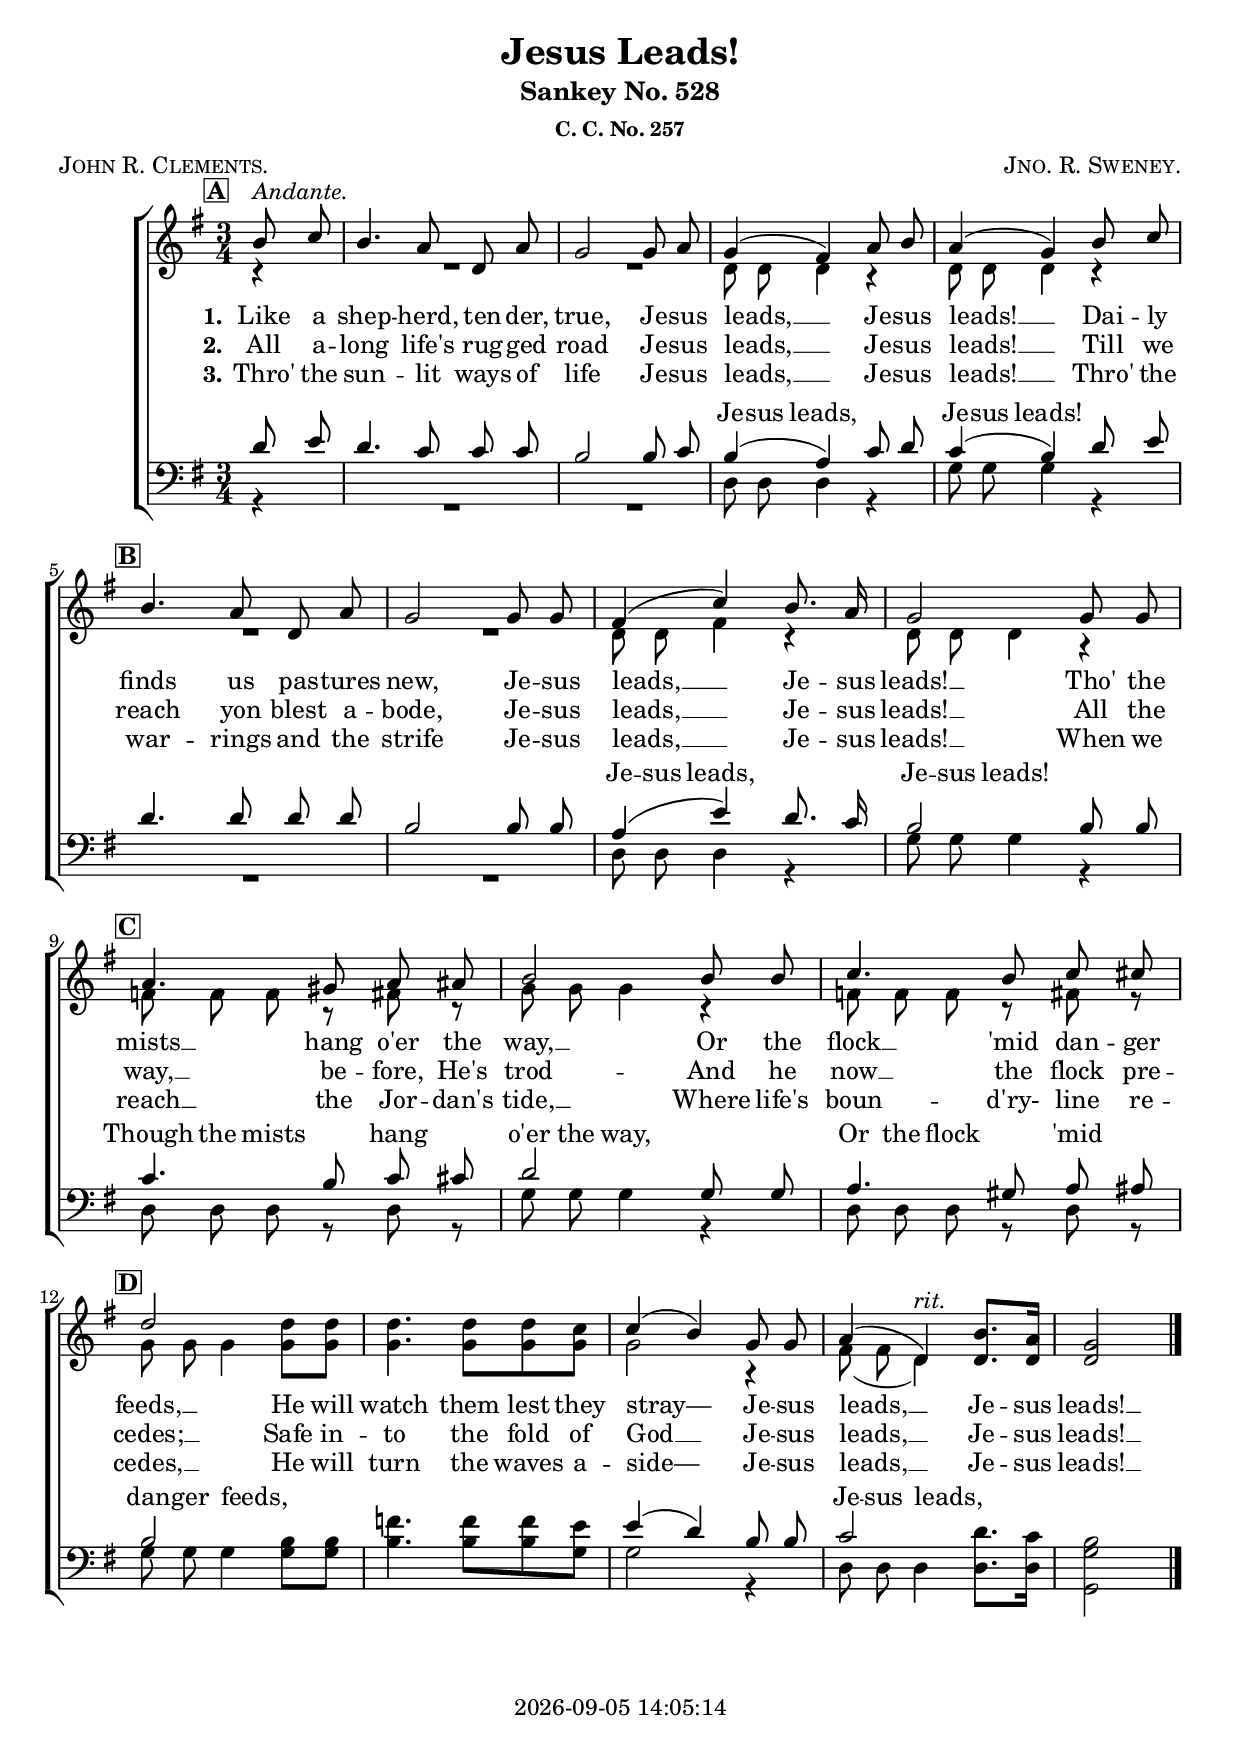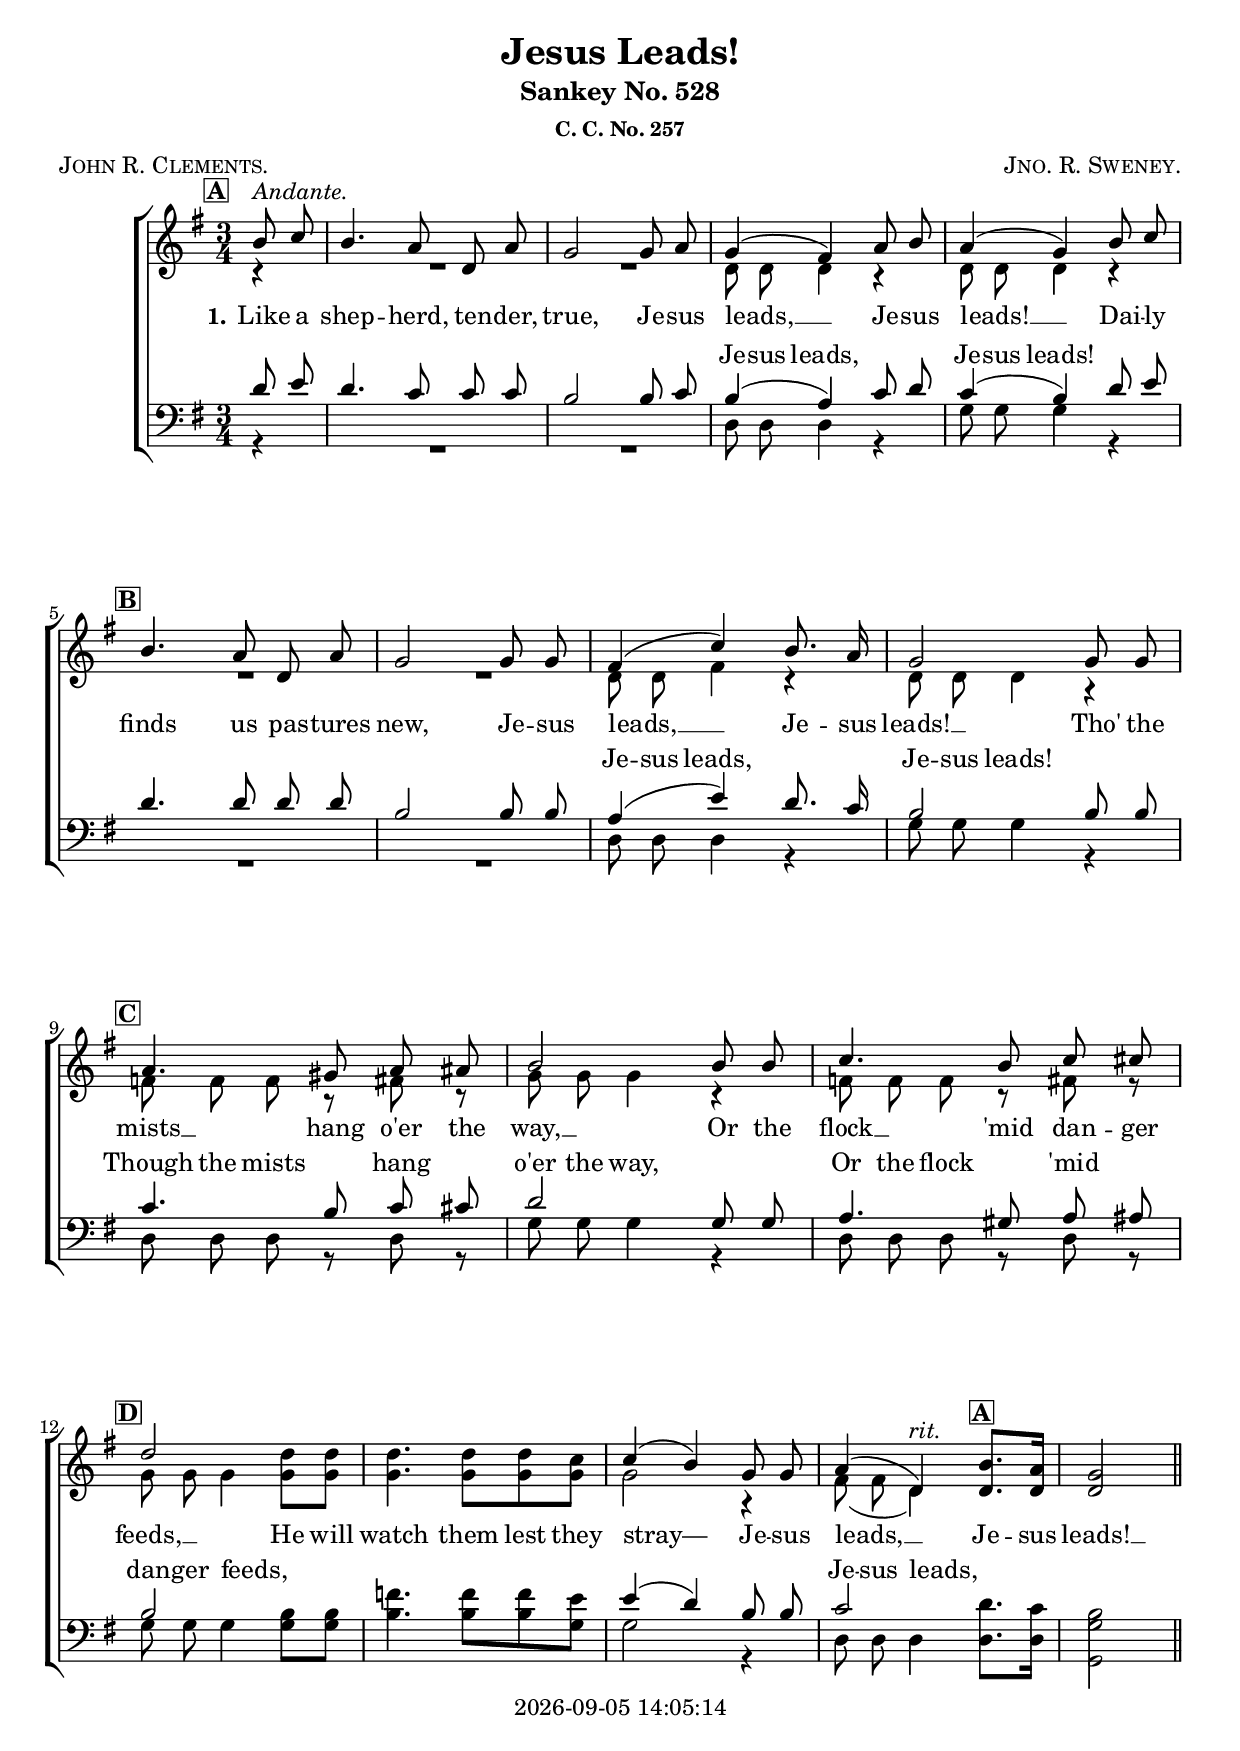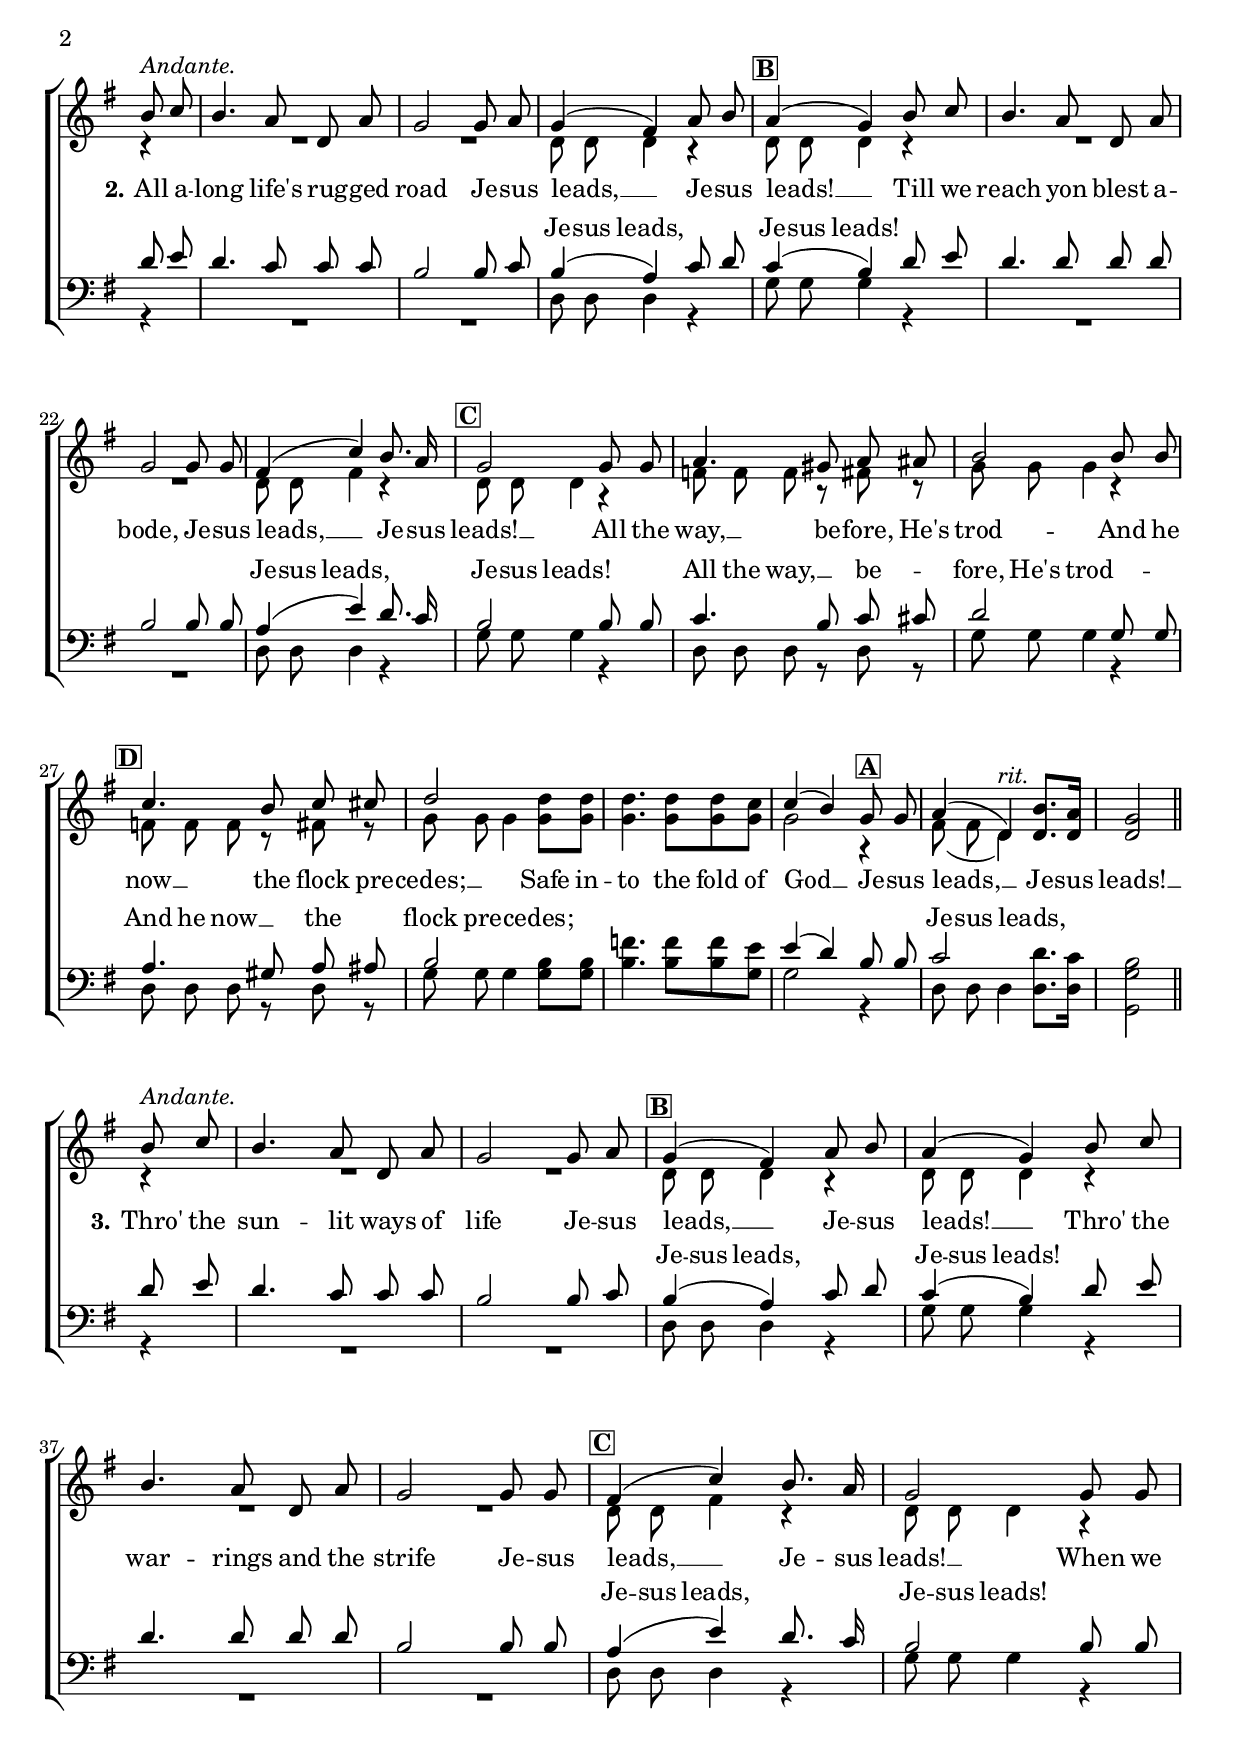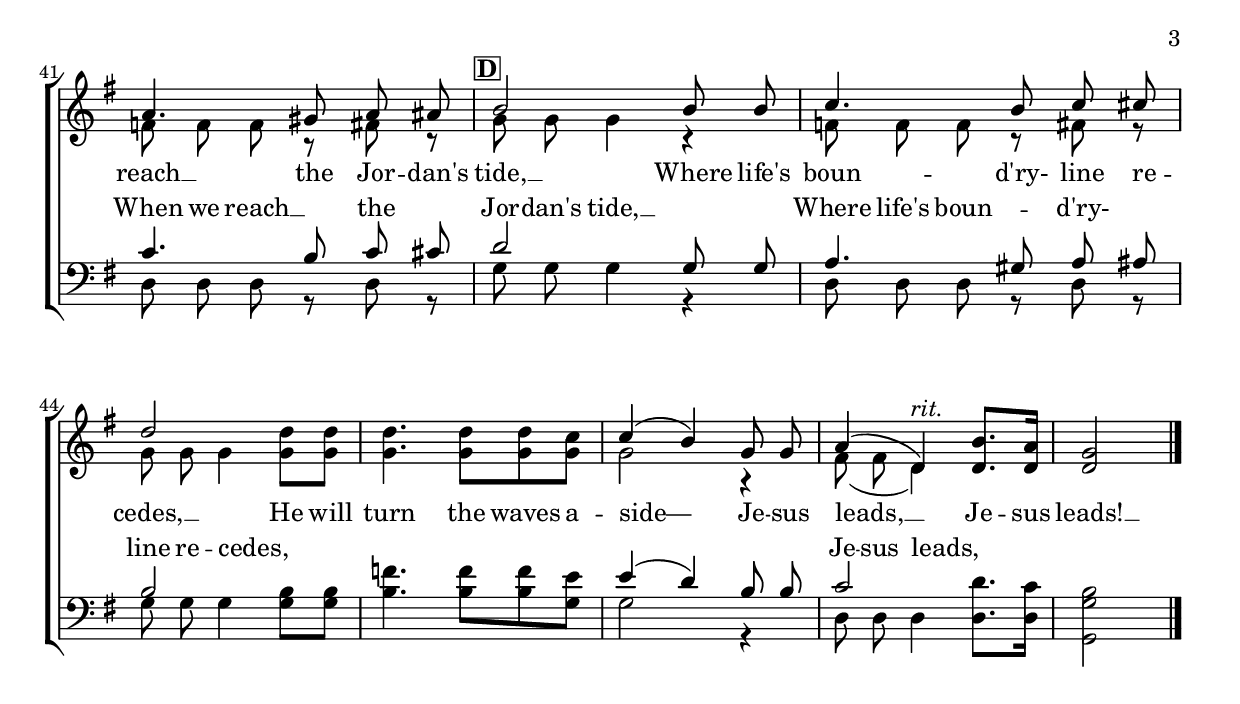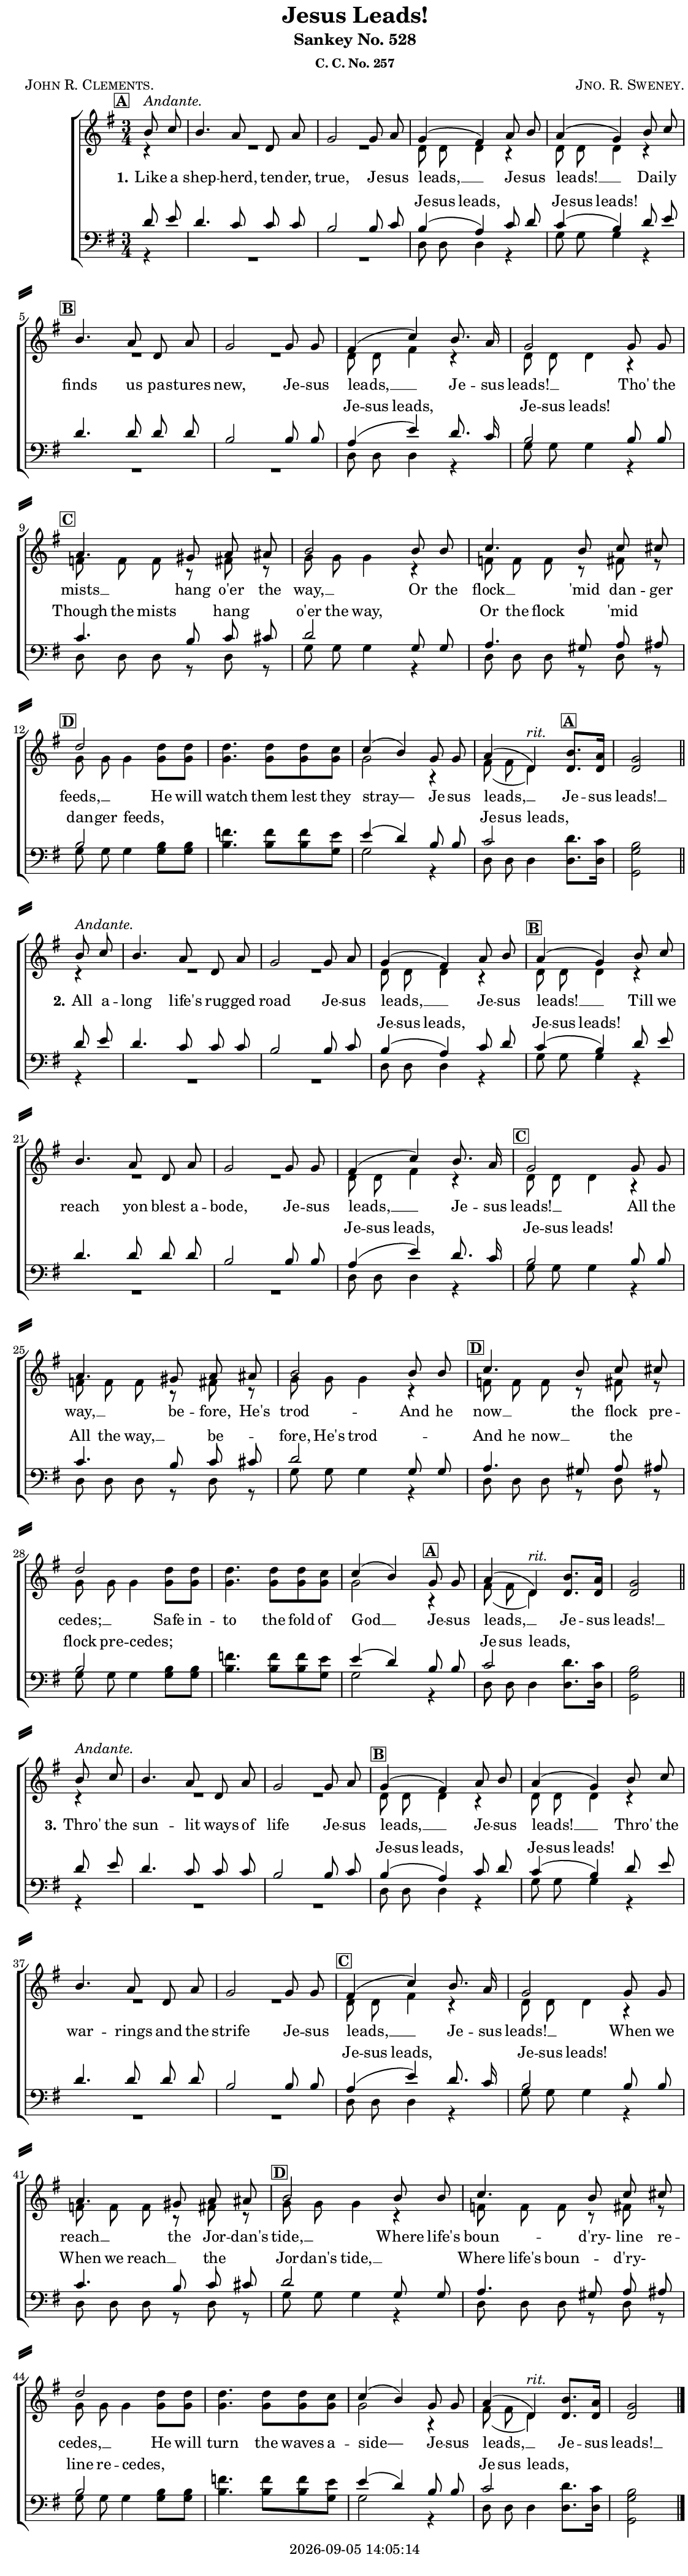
\version "2.22.1"

\include "articulate.ly"

today = #(strftime "%Y-%m-%d %H:%M:%S" (localtime (current-time)))

\header {
% centered at top
%  dedication  = "dedication"
  title       = "Jesus Leads!"
  subtitle    = "Sankey No. 528"
  subsubtitle = "C. C. No. 257"
%  instrument  = "instrument"
  
% arrangement of following lines:
%
%  poet    composer
%  meter   arranger
%  piece       opus

  composer    = \markup\smallCaps "Jno. R. Sweney."
%  arranger    = "arranger"
%  opus        = "opus"

  poet        = \markup\smallCaps "John R. Clements."
%  meter       = \markup\smallCaps "meter"
%  piece       = \markup\smallCaps "piece"

% centered at bottom
% tagline     = "tagline" % default lilypond version
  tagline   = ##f
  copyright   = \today
}

% #(set-global-staff-size 16)

global = {
  \key g \major
  \time 3/4
  \partial 4
}

RehearsalTrack = {
% \set Score.currentBarNumber = #5
  \textMark \markup { \box \bold "A" } s4 s2.*4
  \textMark \markup { \box \bold "B" }    s2.*4
  \textMark \markup { \box \bold "C" }    s2.*3
  \textMark \markup { \box \bold "D" }    s2.*3 s2
}

TempoTrack = {
  \set Score.tempoHideNote = ##t
  \tempo 4=120
}

nl = { \bar "||" \break }

soprano = \relative {
  \autoBeamOff
  b'8^\markup\italic Andante. c | b4. a8 d, a' | g2 8 a | g4(fis) a8 b | a4(g) b8 c |
  b4. a8 d, a' | g2 8 8 | fis4(c') b8. a16 | g2 8 8 |
  a4. gis8 a ais | b2 8 8 | c4. b8 c cis |
  d2 8 8 | 4. 8 8 c | 4(b) g8 8 | a4(d,^\markup\italic rit. ) b'8. a16 | g2
}

auto  = { \partCombineAutomatic }
apart = { \partCombineApart     }
pcc   = { \partCombineChords    }
  
alto = \relative {
  \autoBeamOff
  \apart r4 | R2. | R2. | d'8 8 4 r4 | 8 8 4 r4 |
  R2. | R2. | d8 8 fis4 r4 | d8 8 4 r |
  f8 8 8 r fis r | g8 8 4 r4 | f8 8 8 r fis r |
  \auto g8 8 4 8 8 | 4. 8 8 8 | 2 \apart r4 | fis8 (fis d4) \auto d8. 16 | 2
}

tenor = \relative {
  \autoBeamOff
  d'8 e | d4. c8 8 8 | b2 8 c | b4(a) c8 d | c4(b) d8 e |
  d4. 8 8 8 | b2 8 8 | a4(e') d8. c16 | b2 8 8 |
  c4. b8 c cis | d2 g,8 8 | a4. gis8 a ais |
  b2 8 8 | f'4. 8 8 e | 4(d) b8 8 | c2 d8. c16 | b2
}

bass = \relative {
  \autoBeamOff
  \apart r4 | R2. | R2. | d8 8 4 r | g8 8 4 r |
  R2. | R2. | d8 8 4 r | g8 8 4 r |
  d8 8 8 r d r | g g g4 r | d8 8 8 r d r |
  g8 8 4 \auto 8 8 | b4. 8 8 g | g2 \apart r4 | \auto d8 8 4 8. 16 | \pcc <g, g'>2
}

nom  = {   \set ignoreMelismata = ##t }
yesm = { \unset ignoreMelismata       }

chorus = \lyricmode {
}

chorusMen = \lyricmode {
  Je -- sus leads, Je -- sus leads!
  Je -- sus leads, Je -- sus leads!
  Though the mists hang o'er the way,
  Or the flock 'mid dan -- ger feeds,
  _ _ _ _ _ _ _
  Je -- sus leads, _ _ _
}

chorusMenSingle = \lyricmode {
  Je -- sus leads, Je -- sus leads!
  Je -- sus leads, Je -- sus leads!
  Though the mists hang o'er the way,
  Or the flock 'mid dan -- ger feeds,
  _ _ _ _ _ _ _
  Je -- sus leads, _ _ _
  Je -- sus leads, Je -- sus leads!
  Je -- sus leads, Je -- sus leads!
  All the way, __ be -- fore, He's trod --
  And he now __ the flock pre -- cedes;
  _ _ _ _ _ _ _
  Je -- sus leads, _ _ _
  Je -- sus leads, Je -- sus leads!
  Je -- sus leads, Je -- sus leads!
  When we reach __ the Jor -- dan's tide, __
  Where life's boun -- d'ry- line re -- cedes,
  _ _ _ _ _ _ _
  Je -- sus leads, _ _ _
}

verses = 3

wordsOne = \lyricmode {
  \set stanza = "1."
  Like a shep -- herd, ten -- der, true,
  Je -- sus leads, __ Je -- sus leads! __
  Dai -- ly finds us pas -- tures new,
  Je -- sus leads, __ Je -- sus leads! __
  Tho' the mists __ hang o'er the way, __
  Or the flock __ 'mid dan -- ger feeds, __
  He will watch them lest they stray—
  Je -- sus leads, __ Je -- sus leads! __
}
  
wordsTwo = \lyricmode {
  \set stanza = "2."
  All a -- long life's rug -- ged road
  Je -- sus leads, __ Je -- sus leads! __
  Till we reach yon blest a -- bode,
  Je -- sus leads, __ Je -- sus leads! __
  All the way, __ be -- fore, He's trod --
  And he now __ the flock pre -- cedes; __
  Safe in -- to the fold of God __
  Je -- sus leads, __ Je -- sus leads! __
}
  
wordsThree = \lyricmode {
  \set stanza = "3."
  Thro' the sun -- lit ways of life
  Je -- sus leads, __ Je -- sus leads! __
  Thro' the war -- rings and the strife
  Je -- sus leads, __ Je -- sus leads! __
  When we reach __ the Jor -- dan's tide, __
  Where life's boun -- d'ry- line re -- cedes, __
  He will turn the waves a -- side—
  Je -- sus leads, __ Je -- sus leads! __
}
  
wordsMidi = \lyricmode {
  \set stanza = "1."
  Like a shep -- herd, ten -- der, true,
  Je -- sus leads, __ Je -- sus leads! __
  Dai -- ly finds us pas -- tures new,
  Je -- sus leads, __ Je -- sus leads! __
  Tho' the mists __ hang o'er the way, __
  Or the flock __ 'mid dan -- ger feeds, __
  He will watch them lest they stray—
  Je -- sus leads, __ Je -- sus leads! __

  \set stanza = "2."
  All a -- long life's rug -- ged road
  Je -- sus leads, __ Je -- sus leads! __
  Till we reach yon blest a -- bode,
  Je -- sus leads, __ Je -- sus leads! __
  All the way, __ be -- fore, He's trod --
  And he now __ the flock pre -- cedes; __
  Safe in -- to the fold of God __
  Je -- sus leads, __ Je -- sus leads! __

  \set stanza = "3."
  Thro' the sun -- lit ways of life
  Je -- sus leads, __ Je -- sus leads! __
  Thro' the war -- rings and the strife
  Je -- sus leads, __ Je -- sus leads! __
  When we reach __ the Jor -- dan's tide, __
  Where life's boun -- d'ry- line re -- cedes, __
  He will turn the waves a -- side—
  Je -- sus leads, __ Je -- sus leads! __
}

wordsMidiMen = \lyricmode {
  Je -- sus leads, Je -- sus leads!
  Je -- sus leads, Je -- sus leads!
  Though the mists hang o'er the way,
  Or the flock 'mid dan -- ger feeds,
  He will watch them lest they stray—
  Je -- sus leads, Je -- sus leads.
  
  Je -- sus leads, Je -- sus leads!
  Je -- sus leads, Je -- sus leads!
  All the way, __ be -- fore, He's trod --
  And he now __ the flock pre -- cedes;
  Safe in -- to the fold of God
  Je -- sus leads, Je -- sus leads,

  Je -- sus leads, Je -- sus leads!
  Je -- sus leads, Je -- sus leads!
  When we reach __ the Jor -- dan's tide, __
  Where life's boun -- d'ry- line re -- cedes,
  He will turn the waves a -- side—
  Je -- sus leads, Je -- sus leads.
}

\book {
  \bookOutputSuffix "midi-st"
  \score {
%    \articulate
        \new ChoirStaff <<
                                % Soprano staff
          \new Staff = soprano
          <<
            \new Voice { \repeat unfold \verses \TempoTrack     }
            \new Voice { \global \repeat unfold \verses \soprano \bar "|." }
            \addlyrics \wordsMidi
          >>
                                % Alto staff
          \new Staff = alto
          <<
            \new Voice { \global \repeat unfold \verses { \alto \nl } \bar "|." }
          >>
                                % Tenor staff
          \new Staff = tenor
          <<
            \clef "treble_8"
            \new Voice { \global \repeat unfold \verses \tenor }
          >>
                                % Bass staff
          \new Staff = bass
          <<
            \clef "bass"
            \new Voice { \global \repeat unfold \verses \bass }
          >>
        >>
    \midi {}
  }
}

\book {
  \bookOutputSuffix "midi-ab"
  \score {
%    \articulate
        \new ChoirStaff <<
                                % Soprano staff
          \new Staff = soprano
          <<
            \new Voice { \repeat unfold \verses \TempoTrack     }
            \new Voice { \global \repeat unfold \verses \soprano \bar "|." }
          >>
                                % Alto staff
          \new Staff = alto
          <<
            \new Voice { \global \repeat unfold \verses { \alto \nl } \bar "|." }
          >>
                                % Tenor staff
          \new Staff = tenor
          <<
            \clef "treble_8"
            \new Voice { \global \repeat unfold \verses \tenor }
          >>
                                % Bass staff
          \new Staff = bass
          <<
            \clef "bass"
            \new Voice { \global \repeat unfold \verses \bass }
            \addlyrics \wordsMidiMen
          >>
        >>
    \midi {}
  }
}

\book {
  \bookOutputSuffix "repeat"
  \score {
        \new ChoirStaff <<
                                  % Joint soprano/alto staff
          \new Staff = women \with { printPartCombineTexts = ##f }
          <<
            \new Voice \RehearsalTrack
            \new Voice \TempoTrack
            \new NullVoice = "aligner" \soprano
            \new Voice \partCombine #'(2 . 88) { \global \soprano \bar "|." } { \global \alto }
            \new Lyrics \lyricsto "aligner" { \wordsOne \chorus }
            \new Lyrics \lyricsto "aligner"   \wordsTwo
            \new Lyrics \lyricsto "aligner"   \wordsThree
          >>
                                  % Joint tenor/bass staff
          \new Staff = men \with { printPartCombineTexts = ##f }
          <<
            \clef "bass"
            \new Voice \partCombine #'(2 . 88) { \global \tenor } { \global \bass }
            \new NullVoice = alignerB { \bass }
          >>
          \new Lyrics \with {alignAboveContext = men} \lyricsto alignerB \chorusMen
        >>
    \layout {
      indent = 1.5\cm
      \pointAndClickOff
      \context {
        \Staff \RemoveAllEmptyStaves
      }
    }
  }
}

singlescore = {
        \new ChoirStaff <<
                                  % Joint soprano/alto staff
          \new Staff = women \with { printPartCombineTexts = ##f }
          <<
            \new Voice { \repeat unfold \verses \RehearsalTrack }
            \new Voice { \repeat unfold \verses \TempoTrack }
            \new NullVoice = "aligner" { \repeat unfold \verses \soprano }
            \new Voice \partCombine #'(2 . 88) { \global \repeat unfold \verses \soprano \bar "|." }
                                    { \global \repeat unfold \verses { \alto \nl } \bar "|." }
            \new Lyrics \lyricsto "aligner" { \wordsOne   \chorus
                                              \wordsTwo   \chorus
                                              \wordsThree \chorus
                                            }
          >>
                                  % Joint tenor/bass staff
          \new Staff = men \with { printPartCombineTexts = ##f }
          <<
            \clef "bass"
            \new Voice \partCombine #'(2 . 88) { \global \repeat unfold \verses \tenor }
                                    { \global \repeat unfold \verses \bass }
            \new NullVoice = alignerB { \repeat unfold \verses \bass }
          >>
          \new Lyrics \with {alignAboveContext = men} \lyricsto alignerB { \repeat unfold \verses \chorusMenSingle }
        >>
}

\book {
  \bookOutputSuffix "single"
  \score {
    \singlescore
    \layout {
      indent = 1.5\cm
      \pointAndClickOff
      \context {
        \Staff \RemoveAllEmptyStaves
      }
    }
  }
}

\book {
  \bookOutputSuffix "singlepage"
  \paper {
    top-margin = 0
    left-margin = 7
    right-margin = 1
    paper-width = 190\mm
    page-breaking = #ly:one-page-breaking
    system-system-spacing.basic-distance = #15
    system-separator-markup = \slashSeparator
  }
  \score {
    \singlescore
    \layout {
      indent = 1.5\cm
      \pointAndClickOff
      \context {
        \Staff \RemoveAllEmptyStaves
      }
    }
  }
}
